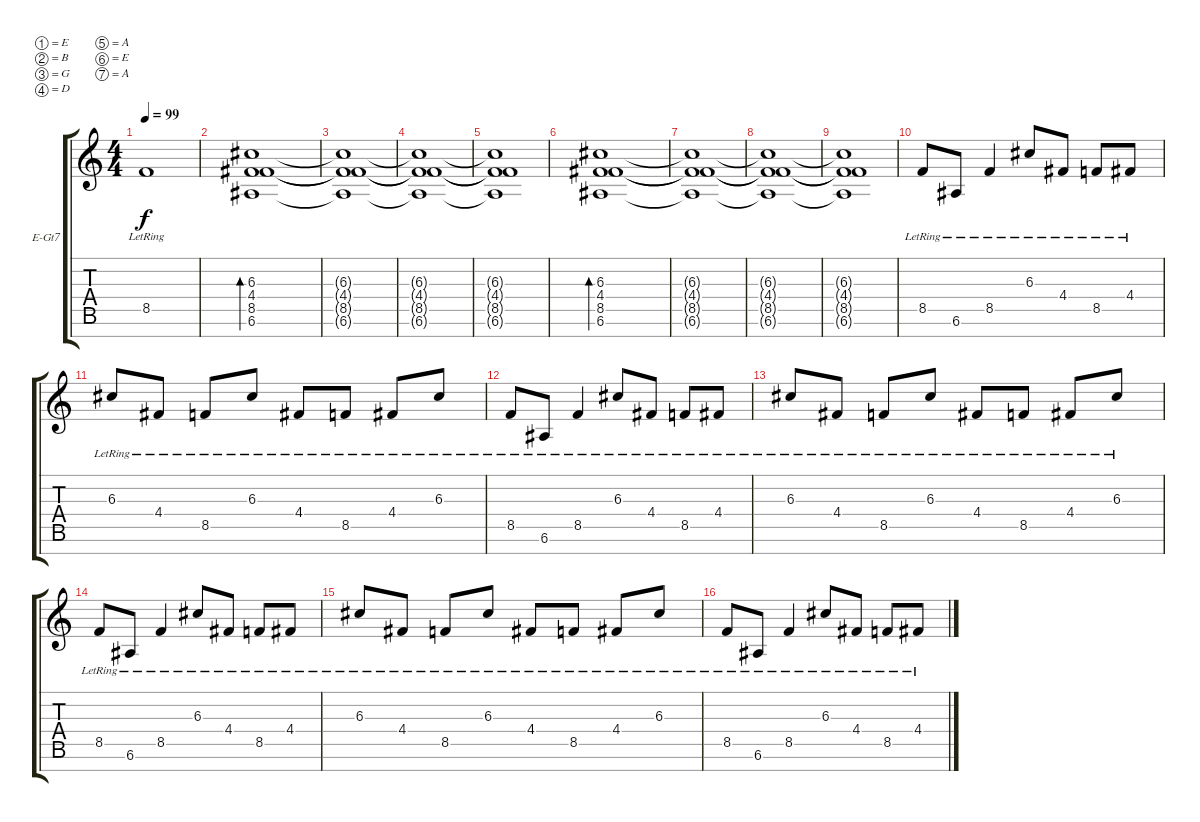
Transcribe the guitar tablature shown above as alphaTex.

\defaultSystemsLayout 4
\bracketExtendMode groupsimilarinstruments
\firstSystemTrackNameOrientation horizontal
\otherSystemsTrackNameOrientation horizontal
\track ("Electric Guitar" "E-Gt7") {instrument electricguitarclean}
\staff {score tabs}
\tuning (E4 B3 G3 D3 A2 E2 A1)
\ts (4 4)
\tempo 99
\clef g2
\ks c
8.5{lr t}.1{dy f} |
(6.6 8.5 6.3 4.4).1{bd 160} |
(8.5{t} 6.6{t} 4.4{t} 6.3{t}).1 |
(6.6{t} 8.5{t} 4.4{t} 6.3{t}).1 |
(6.6{t} 8.5{t} 4.4{t} 6.3{t}).1 |
(6.6 8.5 6.3 4.4).1{bd 160} |
(8.5{t} 6.6{t} 4.4{t} 6.3{t}).1 |
(6.6{t} 8.5{t} 4.4{t} 6.3{t}).1 |
(6.6{t} 8.5{t} 4.4{t} 6.3{t}).1 |
8.5{lr}.8 6.6{lr}.8 8.5{lr}.4 6.3{lr}.8 4.4{lr}.8 8.5{lr}.8 4.4{lr}.8 |
6.3{lr}.8 4.4{lr}.8 8.5{lr}.8 6.3{lr}.8 4.4{lr}.8 8.5{lr}.8 4.4{lr}.8 6.3{lr}.8 |
8.5{lr}.8 6.6{lr}.8 8.5{lr}.4 6.3{lr}.8 4.4{lr}.8 8.5{lr}.8 4.4{lr}.8 |
6.3{lr}.8 4.4{lr}.8 8.5{lr}.8 6.3{lr}.8 4.4{lr}.8 8.5{lr}.8 4.4{lr}.8 6.3{lr}.8 |
8.5{lr}.8 6.6{lr}.8 8.5{lr}.4 6.3{lr}.8 4.4{lr}.8 8.5{lr}.8 4.4{lr}.8 |
6.3{lr}.8 4.4{lr}.8 8.5{lr}.8 6.3{lr}.8 4.4{lr}.8 8.5{lr}.8 4.4{lr}.8 6.3{lr}.8 |
8.5{lr}.8 6.6{lr}.8 8.5{lr}.4 6.3{lr}.8 4.4{lr}.8 8.5{lr}.8 4.4{lr}.8
